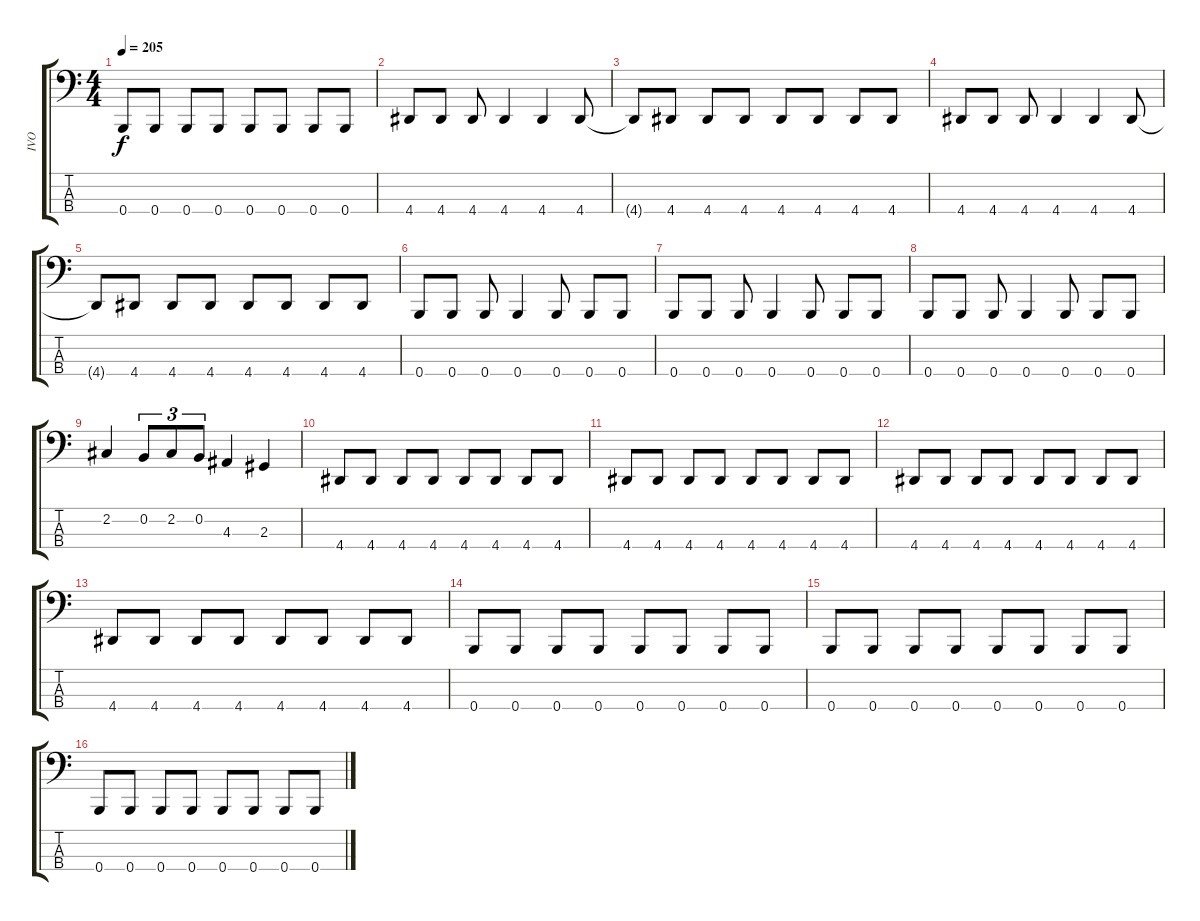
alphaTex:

\track ("IVO" "IVO") {instrument electricbasspick}
\staff {score tabs}
\tuning (E2 B1 Gb1 B0) {hide}
\ts (4 4)
\tempo 205
\clef f4
\ks c
0.4.8{dy f} 0.4.8 0.4.8 0.4.8 0.4.8 0.4.8 0.4.8 0.4.8 |
4.4.8 4.4.8 4.4.8 4.4.4 4.4.4 4.4.8 |
4.4{t}.8 4.4.8 4.4.8 4.4.8 4.4.8 4.4.8 4.4.8 4.4.8 |
4.4.8 4.4.8 4.4.8 4.4.4 4.4.4 4.4.8 |
4.4{t}.8 4.4.8 4.4.8 4.4.8 4.4.8 4.4.8 4.4.8 4.4.8 |
0.4.8 0.4.8 0.4.8 0.4.4 0.4.8 0.4.8 0.4.8 |
0.4.8 0.4.8 0.4.8 0.4.4 0.4.8 0.4.8 0.4.8 |
0.4.8 0.4.8 0.4.8 0.4.4 0.4.8 0.4.8 0.4.8 |
2.2.4 0.2.8{tu (3 2)} 2.2.8{tu (3 2)} 0.2.8{tu (3 2)} 4.3.4 2.3.4 |
4.4.8 4.4.8 4.4.8 4.4.8 4.4.8 4.4.8 4.4.8 4.4.8 |
4.4.8 4.4.8 4.4.8 4.4.8 4.4.8 4.4.8 4.4.8 4.4.8 |
4.4.8 4.4.8 4.4.8 4.4.8 4.4.8 4.4.8 4.4.8 4.4.8 |
4.4.8 4.4.8 4.4.8 4.4.8 4.4.8 4.4.8 4.4.8 4.4.8 |
0.4.8 0.4.8 0.4.8 0.4.8 0.4.8 0.4.8 0.4.8 0.4.8 |
0.4.8 0.4.8 0.4.8 0.4.8 0.4.8 0.4.8 0.4.8 0.4.8 |
0.4.8 0.4.8 0.4.8 0.4.8 0.4.8 0.4.8 0.4.8 0.4.8
